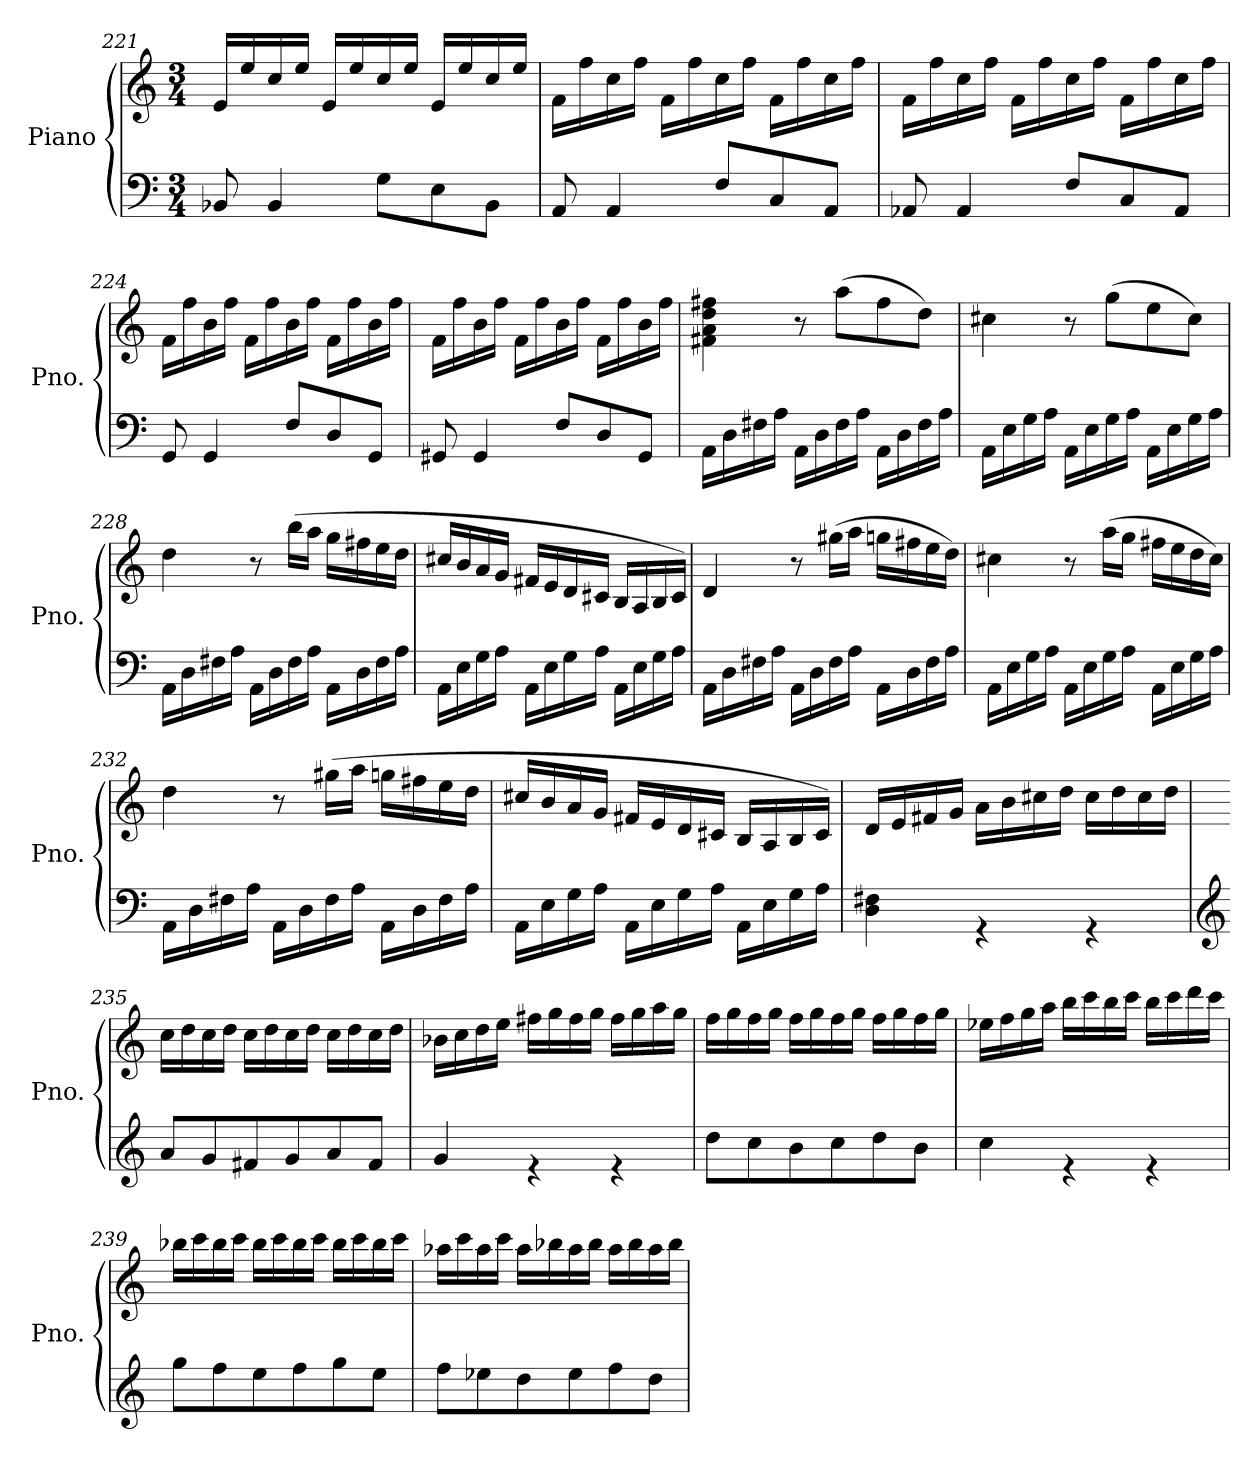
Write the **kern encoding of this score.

**kern	**kern
*part1	*part1
*staff2	*staff1
*I"Piano	*
*I'Pno.	*
*clefF4	*clefG2
*k[]	*k[]
*M3/4	*M3/4
=221	=221
*^	*
2.ryy	8BB-X/	16e/LL
.	.	16ee/
.	4BB-/	16cc/
.	.	16ee/JJ
.	.	16e/LL
.	.	16ee/
.	8G\L	16cc/
.	.	16ee/JJ
.	8E\	16e/LL
.	.	16ee/
.	8BB-\J	16cc/
.	.	16ee/JJ
=222	=222	=222
2.ryy	8AA/	16f\LL
.	.	16ff\
.	4AA/	16cc\
.	.	16ff\JJ
.	.	16f\LL
.	.	16ff\
.	8F/L	16cc\
.	.	16ff\JJ
.	8C/	16f\LL
.	.	16ff\
.	8AA/J	16cc\
.	.	16ff\JJ
=223	=223	=223
2.ryy	8AA-X/	16f\LL
.	.	16ff\
.	4AA-/	16cc\
.	.	16ff\JJ
.	.	16f\LL
.	.	16ff\
.	8F/L	16cc\
.	.	16ff\JJ
.	8C/	16f\LL
.	.	16ff\
.	8AA-/J	16cc\
.	.	16ff\JJ
=224	=224	=224
2.ryy	8GG/	16f\LL
.	.	16ff\
.	4GG/	16b\
.	.	16ff\JJ
.	.	16f\LL
.	.	16ff\
.	8F/L	16b\
.	.	16ff\JJ
.	8D/	16f\LL
.	.	16ff\
.	8GG/J	16b\
.	.	16ff\JJ
=225	=225	=225
2.ryy	8GG#X/	16f\LL
.	.	16ff\
.	4GG#/	16b\
.	.	16ff\JJ
.	.	16f\LL
.	.	16ff\
.	8F/L	16b\
.	.	16ff\JJ
.	8D/	16f\LL
.	.	16ff\
.	8GG#/J	16b\
.	.	16ff\JJ
=226	=226	=226
2.ryy	16AA\LL	4f#X\ 4a\ 4dd\ 4ff#X\
.	16D\	.
.	16F#X\	.
.	16A\JJ	.
.	16AA\LL	8r
.	16D\	.
.	16F#\	(>8aa\L
.	16A\JJ	.
.	16AA\LL	8ff#\
.	16D\	.
.	16F#\	8dd\J)
.	16A\JJ	.
=227	=227	=227
2.ryy	16AA\LL	4cc#X\
.	16E\	.
.	16G\	.
.	16A\JJ	.
.	16AA\LL	8r
.	16E\	.
.	16G\	(>8gg\L
.	16A\JJ	.
.	16AA\LL	8ee\
.	16E\	.
.	16G\	8cc#\J)
.	16A\JJ	.
=228	=228	=228
2.ryy	16AA\LL	4dd\
.	16D\	.
.	16F#X\	.
.	16A\JJ	.
.	16AA\LL	8r
.	16D\	.
.	16F#\	(>16bb\LL
.	16A\JJ	16aa\JJ
.	16AA\LL	16gg\LL
.	16D\	16ff#X\
.	16F#\	16ee\
.	16A\JJ	16dd\JJ
=229	=229	=229
2.ryy	16AA\LL	16cc#X/LL
.	16E\	16b/
.	16G\	16a/
.	16A\JJ	16g/JJ
.	16AA\LL	16f#X/LL
.	16E\	16e/
.	16G\	16d/
.	16A\JJ	16c#X/JJ
.	16AA\LL	16B/LL
.	16E\	16A/
.	16G\	16B/
.	16A\JJ	16c#/JJ)
=230	=230	=230
2.ryy	16AA\LL	4d/
.	16D\	.
.	16F#X\	.
.	16A\JJ	.
.	16AA\LL	8r
.	16D\	.
.	16F#\	(>16gg#X\LL
.	16A\JJ	16aa\JJ
.	16AA\LL	16ggn\LL
.	16D\	16ff#X\
.	16F#\	16ee\
.	16A\JJ	16dd\JJ)
=231	=231	=231
2.ryy	16AA\LL	4cc#X\
.	16E\	.
.	16G\	.
.	16A\JJ	.
.	16AA\LL	8r
.	16E\	.
.	16G\	(>16aa\LL
.	16A\JJ	16gg\JJ
.	16AA\LL	16ff#X\LL
.	16E\	16ee\
.	16G\	16dd\
.	16A\JJ	16cc#\JJ)
=232	=232	=232
2.ryy	16AA\LL	4dd\
.	16D\	.
.	16F#X\	.
.	16A\JJ	.
.	16AA\LL	8r
.	16D\	.
.	16F#\	(>16gg#X\LL
.	16A\JJ	16aa\JJ
.	16AA\LL	16ggn\LL
.	16D\	16ff#X\
.	16F#\	16ee\
.	16A\JJ	16dd\JJ
=233	=233	=233
2.ryy	16AA\LL	16cc#X/LL
.	16E\	16b/
.	16G\	16a/
.	16A\JJ	16g/JJ
.	16AA\LL	16f#X/LL
.	16E\	16e/
.	16G\	16d/
.	16A\JJ	16c#X/JJ
.	16AA\LL	16B/LL
.	16E\	16A/
.	16G\	16B/
.	16A\JJ	16c#/JJ)
=234	=234	=234
2.ryy	4D\ 4F#X\	16d/LL
.	.	16e/
.	.	16f#X/
.	.	16g/JJ
.	4r	16a\LL
.	.	16b\
.	.	16cc#X\
.	.	16dd\JJ
.	4r	16cc#\LL
.	.	16dd\
.	.	16cc#\
.	.	16dd\JJ
=235	=235	=235
*clefG2	*	*
2.ryy	8a/L	16cc\LL
.	.	16dd\
.	8g/	16cc\
.	.	16dd\JJ
.	8f#X/	16cc\LL
.	.	16dd\
.	8g/	16cc\
.	.	16dd\JJ
.	8a/	16cc\LL
.	.	16dd\
.	8f#/J	16cc\
.	.	16dd\JJ
=236	=236	=236
2.ryy	4g/	16b-X\LL
.	.	16cc\
.	.	16dd\
.	.	16ee\JJ
.	4r	16ff#X\LL
.	.	16gg\
.	.	16ff#\
.	.	16gg\JJ
.	4r	16ff#\LL
.	.	16gg\
.	.	16aa\
.	.	16gg\JJ
=237	=237	=237
2.ryy	8dd\L	16ff\LL
.	.	16gg\
.	8cc\	16ff\
.	.	16gg\JJ
.	8b\	16ff\LL
.	.	16gg\
.	8cc\	16ff\
.	.	16gg\JJ
.	8dd\	16ff\LL
.	.	16gg\
.	8b\J	16ff\
.	.	16gg\JJ
=238	=238	=238
2.ryy	4cc\	16ee-X\LL
.	.	16ff\
.	.	16gg\
.	.	16aa\JJ
.	4r	16bb\LL
.	.	16ccc\
.	.	16bb\
.	.	16ccc\JJ
.	4r	16bb\LL
.	.	16ccc\
.	.	16ddd\
.	.	16ccc\JJ
=239	=239	=239
2.ryy	8gg\L	16bb-X\LL
.	.	16ccc\
.	8ff\	16bb-\
.	.	16ccc\JJ
.	8ee\	16bb-\LL
.	.	16ccc\
.	8ff\	16bb-\
.	.	16ccc\JJ
.	8gg\	16bb-\LL
.	.	16ccc\
.	8ee\J	16bb-\
.	.	16ccc\JJ
=240	=240	=240
2.ryy	8ff\L	16aa-X\LL
.	.	16ccc\
.	8ee-X\	16aa-\
.	.	16ccc\JJ
.	8dd\	16aa-\LL
.	.	16bb-X\
.	8ee-\	16aa-\
.	.	16bb-\JJ
.	8ff\	16aa-\LL
.	.	16bb-\
.	8dd\J	16aa-\
.	.	16bb-\JJ
*v	*v	*
=	=
*-	*-
